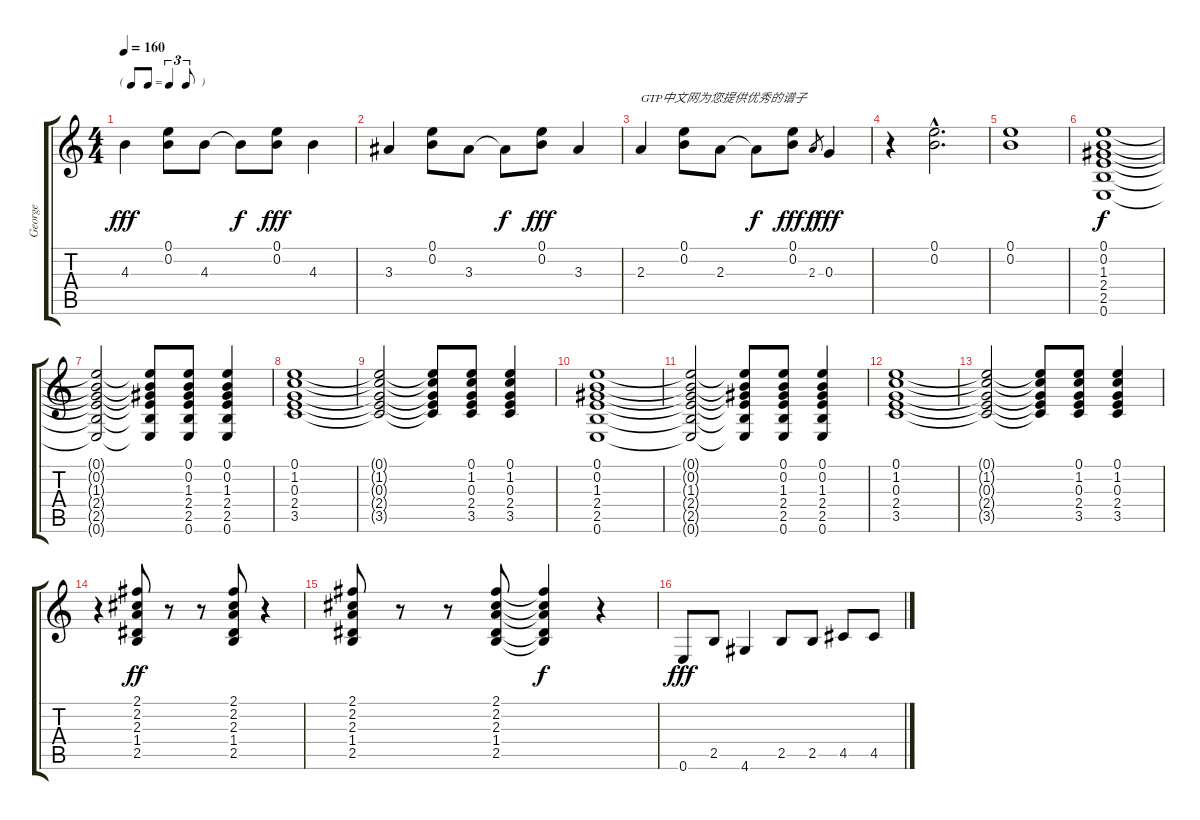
\track ("George" "George") {instrument electricguitarjazz}
\staff {score tabs}
\tuning (E4 B3 G3 D3 A2 E2) {hide}
\ts (4 4)
\tf triplet8th
\tempo 160
\clef g2
\ks c
4.3.4{dy fff volume 16 instrument electricguitarjazz} (0.1 0.2).8 4.3.8 4.3{t}.8{dy f} (0.1 0.2).8{dy fff} 4.3.4 |
3.3.4 (0.1 0.2).8 3.3.8 3.3{t}.8{dy f} (0.1 0.2).8{dy fff} 3.3.4 |
2.3.4{txt "GTP中文网为您提供优秀的谱子"} (0.1 0.2).8 2.3.8 2.3{t}.8{dy f} (0.1 0.2).8{dy fff} 2.3.8{gr dy f} 0.3.4{dy fff} |
r.4 (0.1{hac} 0.2{hac}).2{d} |
(0.1 0.2).1 |
(0.1 0.2 1.3 2.4 2.5 0.6).1{dy f volume 10} |
(0.1{t} 0.2{t} 1.3{t} 2.4{t} 2.5{t} 0.6{t}).2 (0.1{t} 0.2{t} 1.3{t} 2.4{t} 2.5{t} 0.6{t}).8 (0.1 0.2 1.3 2.4 2.5 0.6).8 (0.1 0.2 1.3 2.4 2.5 0.6).4 |
(0.1 1.2 0.3 2.4 3.5).1 |
(0.1{t} 1.2{t} 0.3{t} 2.4{t} 3.5{t}).2 (0.1{t} 1.2{t} 0.3{t} 2.4{t} 3.5{t}).8 (0.1 1.2 0.3 2.4 3.5).8 (0.1 1.2 0.3 2.4 3.5).4 |
(0.1 0.2 1.3 2.4 2.5 0.6).1 |
(0.1{t} 0.2{t} 1.3{t} 2.4{t} 2.5{t} 0.6{t}).2 (0.1{t} 0.2{t} 1.3{t} 2.4{t} 2.5{t} 0.6{t}).8 (0.1 0.2 1.3 2.4 2.5 0.6).8 (0.1 0.2 1.3 2.4 2.5 0.6).4 |
(0.1 1.2 0.3 2.4 3.5).1 |
(0.1{t} 1.2{t} 0.3{t} 2.4{t} 3.5{t}).2 (0.1{t} 1.2{t} 0.3{t} 2.4{t} 3.5{t}).8 (0.1 1.2 0.3 2.4 3.5).8 (0.1 1.2 0.3 2.4 3.5).4 |
r.4{volume 14} (2.1 2.2 2.3 1.4 2.5).8{dy ff} r.8 r.8 (2.1 2.2 2.3 1.4 2.5).8 r.4 |
(2.1 2.2 2.3 1.4 2.5).8 r.8 r.8 (2.1 2.2 2.3 1.4 2.5).8 (2.1{t} 2.2{t} 2.3{t} 1.4{t} 2.5{t}).4{dy f} r.4 |
0.6.8{dy fff volume 16} 2.5.8 4.6.4 2.5.8 2.5.8 4.5.8 4.5.8
